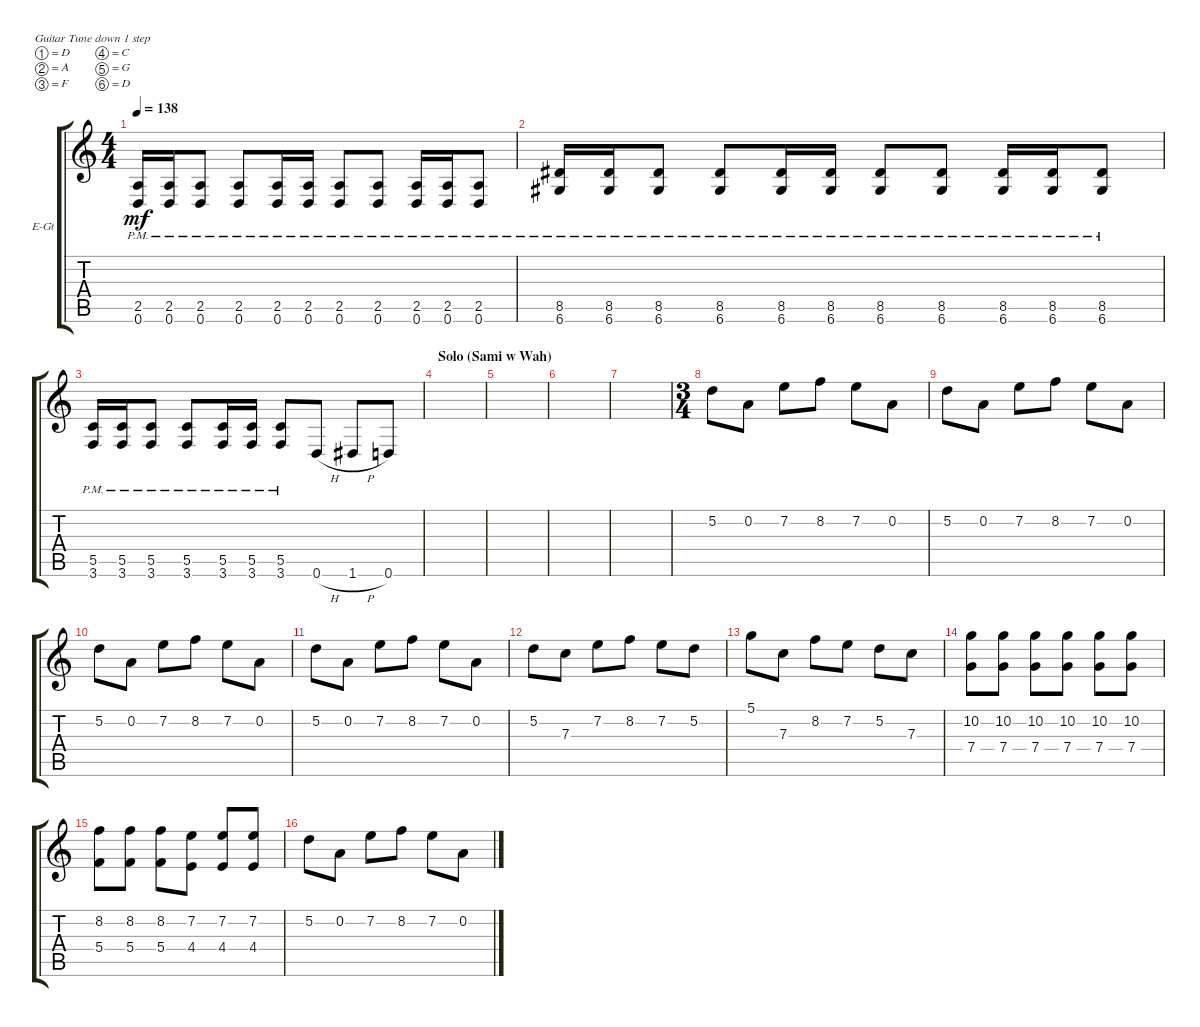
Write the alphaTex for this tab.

\defaultSystemsLayout 4
\bracketExtendMode groupsimilarinstruments
\firstSystemTrackNameOrientation horizontal
\otherSystemsTrackNameOrientation horizontal
\track ("Sami" "E-Gt") {instrument distortionguitar}
\staff {score tabs}
\tuning (D4 A3 F3 C3 G2 D2)
\ts (4 4)
\tempo 138
\clef g2
\ks c
(0.6{pm} 2.5{pm}).16{dy mf} (0.6{pm} 2.5{pm}).16 (0.6{pm} 2.5{pm}).8 (0.6{pm} 2.5{pm}).8 (0.6{pm} 2.5{pm}).16 (0.6{pm} 2.5{pm}).16 (0.6{pm} 2.5{pm}).8 (0.6{pm} 2.5{pm}).8 (0.6{pm} 2.5{pm}).16 (0.6{pm} 2.5{pm}).16 (0.6{pm} 2.5{pm}).8 |
(6.6{pm} 8.5{pm}).16 (6.6{pm} 8.5{pm}).16 (6.6{pm} 8.5{pm}).8 (6.6{pm} 8.5{pm}).8 (6.6{pm} 8.5{pm}).16 (6.6{pm} 8.5{pm}).16 (6.6{pm} 8.5{pm}).8 (6.6{pm} 8.5{pm}).8 (6.6{pm} 8.5{pm}).16 (6.6{pm} 8.5{pm}).16 (6.6{pm} 8.5{pm}).8 |
(3.6{pm} 5.5{pm}).16 (3.6{pm} 5.5{pm}).16 (3.6{pm} 5.5{pm}).8 (3.6{pm} 5.5{pm}).8 (3.6{pm} 5.5{pm}).16 (3.6{pm} 5.5{pm}).16 (3.6{pm} 5.5{pm}).8 0.6{h}.8 1.6{h}.8 0.6.8 |
\section ("" "Solo (Sami w Wah)")
|
|
|
|
\ts (3 4)
5.2.8 0.2.8 7.2.8 8.2.8 7.2.8 0.2.8 |
5.2.8 0.2.8 7.2.8 8.2.8 7.2.8 0.2.8 |
5.2.8 0.2.8 7.2.8 8.2.8 7.2.8 0.2.8 |
5.2.8 0.2.8 7.2.8 8.2.8 7.2.8 0.2.8 |
5.2.8 7.3.8 7.2.8 8.2.8 7.2.8 5.2.8 |
5.1.8 7.3.8 8.2.8 7.2.8 5.2.8 7.3.8 |
(7.4 10.2).8 (7.4 10.2).8 (7.4 10.2).8 (7.4 10.2).8 (7.4 10.2).8 (7.4 10.2).8 |
(5.4 8.2).8 (5.4 8.2).8 (5.4 8.2).8 (4.4 7.2).8 (4.4 7.2).8 (4.4 7.2).8 |
5.2.8 0.2.8 7.2.8 8.2.8 7.2.8 0.2.8
